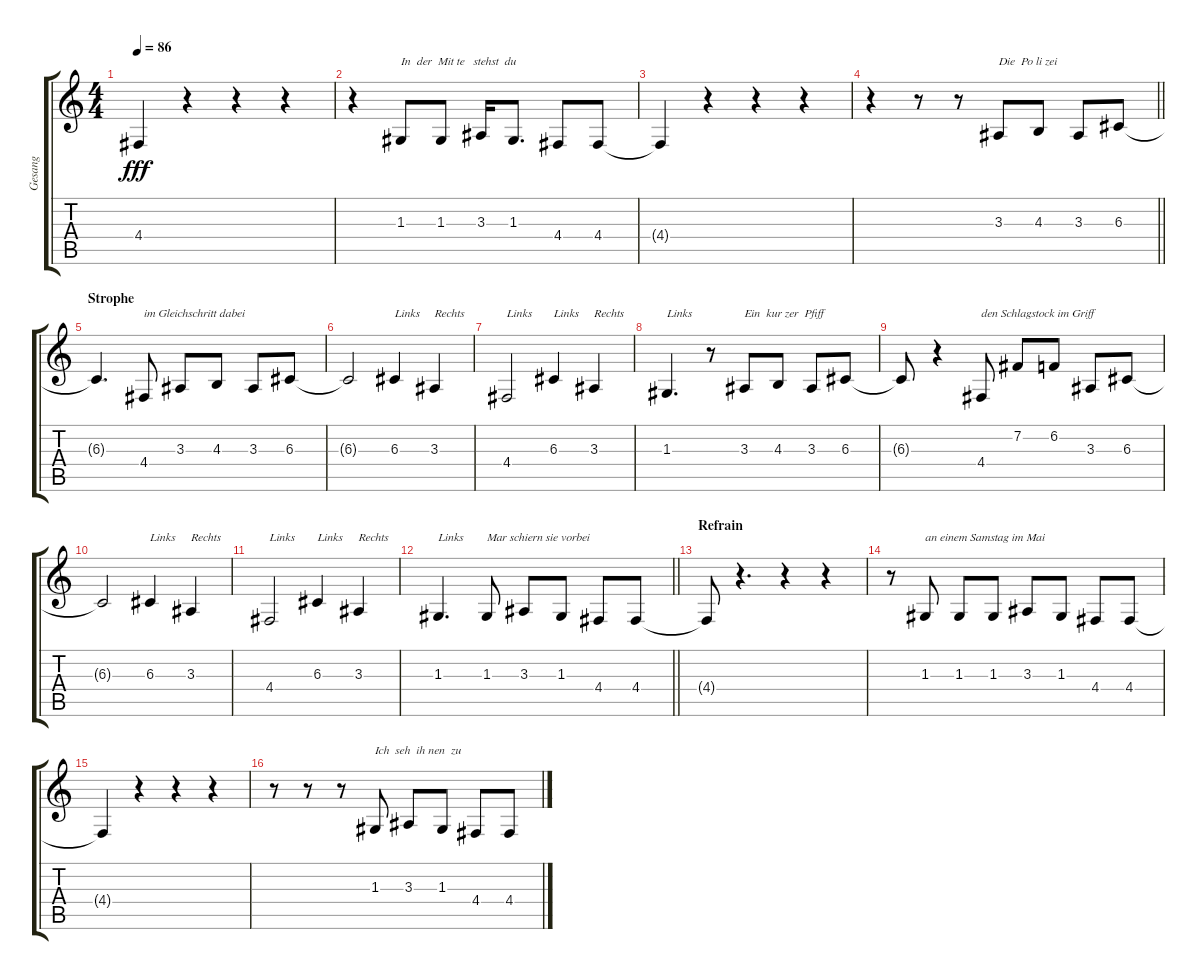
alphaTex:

\track ("Gesang" "Gesang") {instrument lead6voice}
\staff {score tabs}
\tuning (E4 B3 G3 D3 A2 E2) {hide}
\ts (4 4)
\tempo 86
\clef g2
\ks c
4.4{t}.4{dy fff} r.4 r.4 r.4 |
r.4 1.3.8{txt "In  der  Mit te   stehst  du"} 1.3.8 3.3.16 1.3.8{d} 4.4.8 4.4.8 |
4.4{t}.4 r.4 r.4 r.4 |
\barLineRight lightlight
r.4 r.8 r.8 3.3.8{txt "Die  Po li zei"} 4.3.8 3.3.8 6.3.8 |
\section ("" "Strophe")
6.3{t}.4{d} 4.4.8{txt "im Gleichschritt dabei"} 3.3.8 4.3.8 3.3.8 6.3.8 |
6.3{t}.2 6.3.4{txt "Links"} 3.3.4{txt "Rechts"} |
4.4.2{txt "Links"} 6.3.4{txt "Links"} 3.3.4{txt "Rechts"} |
1.3.4{d txt "Links"} r.8 3.3.8{txt "Ein  kur zer  Pfiff"} 4.3.8 3.3.8 6.3.8 |
6.3{t}.8 r.4 4.4.8{txt "den Schlagstock im Griff"} 7.2.8 6.2.8 3.3.8 6.3.8 |
6.3{t}.2 6.3.4{txt "Links"} 3.3.4{txt "Rechts"} |
4.4.2{txt "Links"} 6.3.4{txt "Links"} 3.3.4{txt "Rechts"} |
\barLineRight lightlight
1.3.4{d txt "Links"} 1.3.8{txt "Mar schiern sie vorbei"} 3.3.8 1.3.8 4.4.8 4.4.8 |
\section ("" "Refrain")
4.4{t}.8 r.4{d} r.4 r.4 |
r.8 1.3.8{txt "an einem Samstag im Mai"} 1.3.8 1.3.8 3.3.8 1.3.8 4.4.8 4.4.8 |
4.4{t}.4 r.4 r.4 r.4 |
r.8 r.8 r.8 1.3.8{txt "Ich  seh  ih nen  zu"} 3.3.8 1.3.8 4.4.8 4.4.8
